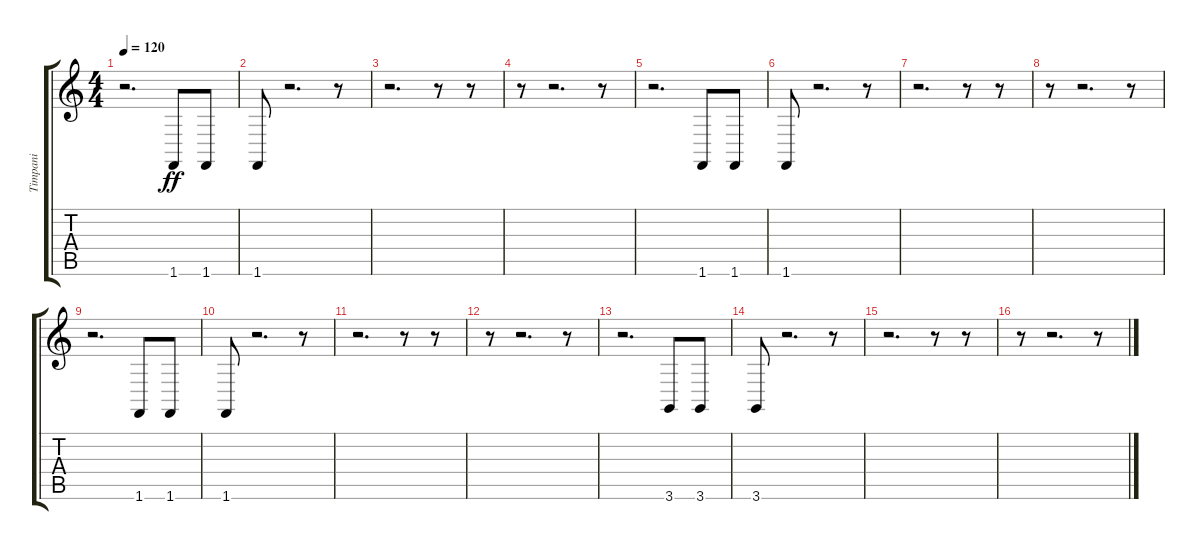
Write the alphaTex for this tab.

\track ("Timpani" "Timpani") {instrument timpani}
\staff {score tabs}
\tuning (E4 B3 G3 D3 A2 E2) {hide}
\ts (4 4)
\tempo 120
\clef g2
\ks c
r.2{d dy ff} 1.6.8 1.6.8 |
1.6.8 r.2{d} r.8 |
r.2{d} r.8 r.8 |
r.8 r.2{d} r.8 |
r.2{d} 1.6.8 1.6.8 |
1.6.8 r.2{d} r.8 |
r.2{d} r.8 r.8 |
r.8 r.2{d} r.8 |
r.2{d} 1.6.8 1.6.8 |
1.6.8 r.2{d} r.8 |
r.2{d} r.8 r.8 |
r.8 r.2{d} r.8 |
r.2{d} 3.6.8 3.6.8 |
3.6.8 r.2{d} r.8 |
r.2{d} r.8 r.8 |
r.8 r.2{d} r.8
